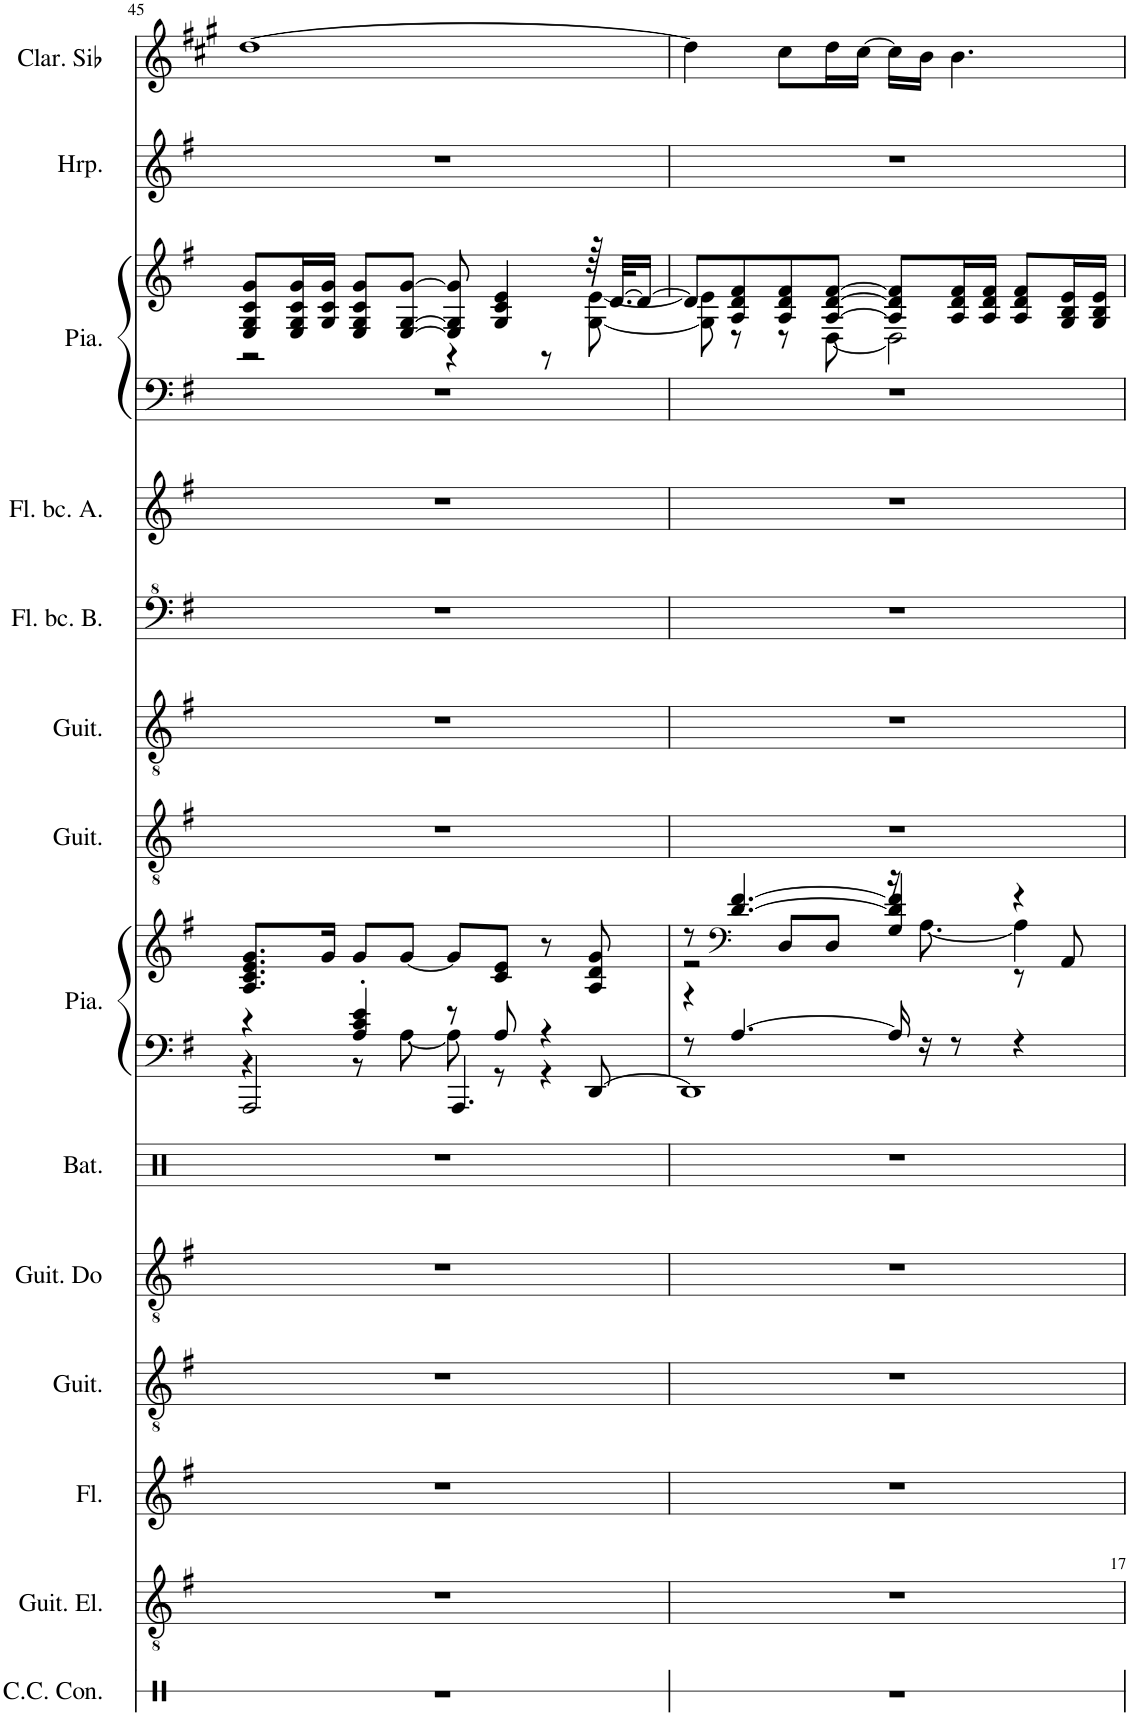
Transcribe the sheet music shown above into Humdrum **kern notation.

**kern	**kern	**kern	**kern	**kern	**kern	**kern	**kern	**kern	**kern	**kern	**kern	**kern	**kern	**kern	**kern
*part14	*part13	*part12	*part11	*part10	*part9	*part8	*part8	*part7	*part6	*part5	*part4	*part3	*part3	*part2	*part1
*staff16	*staff15	*staff14	*staff13	*staff12	*staff11	*staff10	*staff9	*staff8	*staff7	*staff6	*staff5	*staff4	*staff3	*staff2	*staff1
*I"Caisse claire de concert, Guitar Fret Noise	*I"Guitare électrique, Distortion Guitar	*I"Flûte	*I"Guitare acoustique, Acoustic Guitar (steel)	*I"Guitare Contra, Electric Guitar (muted)	*I"Batterie, Drums	*I"Piano	*	*I"Guitare acoustique, Acoustic Guitar (steel)	*I"Guitare acoustique, Electric Guitar (muted)	*I"Flûte à bec Basse, Recorder	*I"Flûte à bec Alto, Recorder	*I"Piano	*	*I"Harpe	*I"Clarinette en Sib
*I'C.C. Con.	*I'Guit. El.	*I'Fl.	*I'Guit.	*	*I'Bat.	*I'Pia.	*	*I'Guit.	*I'Guit.	*I'Fl. bc. B.	*I'Fl. bc. A.	*I'Pia.	*	*I'Hrp.	*I'Clar. Sib
!!LO:PB:g=z
*clefX	*clefGv2	*clefG2	*clefGv2	*clefGv2	*clefX	*clefG2	*clefF4	*clefGv2	*clefGv2	*clefF^4	*clefG2	*clefF4	*clefG2	*clefG2	*clefG2
*	*	*	*	*	*	*	*	*	*	*	*	*	*	*	*Trd1c2
*k[f#]	*k[f#]	*k[f#]	*k[f#]	*k[f#]	*k[]	*k[f#]	*k[f#]	*k[f#]	*k[f#]	*k[f#]	*k[f#]	*k[f#]	*k[f#]	*k[f#]	*k[f#c#g#]
*M4/4	*M4/4	*M4/4	*M4/4	*M4/4	*M4/4	*M4/4	*M4/4	*M4/4	*M4/4	*M4/4	*M4/4	*M4/4	*M4/4	*M4/4	*M4/4
=45	=45	=45	=45	=45	=45	=45	=45	=45	=45	=45	=45	=45	=45	=45	=45
*	*	*	*	*	*	*^	*	*	*	*	*	*	*^	*	*
*	*	*	*	*	*	*	*^	*	*	*	*	*	*	*	*	*	*
1r	1r	1r	1r	1r	1r	4r	4r	2AAA/	8.A/ 8.c/ 8.e/ 8.g/L	1r	1r	1r	1r	1r	8E/ 8G/ 8c/ 8g/L	2r	1r	[1dd
.	.	.	.	.	.	.	.	.	.	.	.	.	.	.	16E/ 16G/ 16c/ 16g/L	.	.	.
.	.	.	.	.	.	.	.	.	16g/Jk	.	.	.	.	.	16G/ 16c/ 16g/JJ	.	.	.
.	.	.	.	.	.	4A/' 4c/' 4e/'	8r	.	8g/L	.	.	.	.	.	8E/ 8G/ 8c/ 8g/L	.	.	.
.	.	.	.	.	.	.	[8A\	.	[8g/J	.	.	.	.	.	[8E/ [8G/ [8g/J	.	.	.
.	.	.	.	.	.	8r	8A\]	4.AAA/	8g/L]	.	.	.	.	.	8E/] 8G/] 8g/]	4r	.	.
.	.	.	.	.	.	8A/	8r	.	8c/ 8e/J	.	.	.	.	.	4G/ 4c/ 4e/	.	.	.
.	.	.	.	.	.	4r	4r	.	8r	.	.	.	.	.	.	8r	.	.
.	.	.	.	.	.	.	.	[8DD/	8A/ 8d/ 8g/	.	.	.	.	.	64r	[8G\ [8e\	.	.
.	.	.	.	.	.	.	.	.	.	.	.	.	.	.	[32.d/KLL	.	.	.
.	.	.	.	.	.	.	.	.	.	.	.	.	.	.	16d/JJ_	.	.	.
*	*	*	*	*	*	*	*v	*v	*	*	*	*	*	*	*	*	*	*
=46	=46	=46	=46	=46	=46	=46	=46	=46	=46	=46	=46	=46	=46	=46	=46	=46	=46
*	*	*	*	*	*	*	*	*^	*	*	*	*	*	*	*	*	*
*	*	*	*	*	*	*	*	*	*^	*	*	*	*	*	*	*	*	*
1r	1r	1r	1r	1r	1r	8r	1DD]	8r	2r	4r	1r	1r	1r	1r	1r	8d/L]	8G\] 8e\]	1r	4dd\]
*	*	*	*	*	*	*	*	*clefF4	*	*	*	*	*	*	*	*	*	*	*
.	.	.	.	.	.	[4.A/	.	[4.d/ [4.f#/	.	.	.	.	.	.	.	8A/ 8d/ 8f#/	8r	.	.
.	.	.	.	.	.	.	.	.	.	8D/L	.	.	.	.	.	8A/ 8d/ 8f#/	8r	.	8cc#\L
.	.	.	.	.	.	.	.	.	.	8D/J	.	.	.	.	.	[8A/ [8d/ [8f#/J	[8D\	.	16dd\L
.	.	.	.	.	.	.	.	.	.	.	.	.	.	.	.	.	.	.	[16cc#\JJ
.	.	.	.	.	.	16A/]	.	4d/] 4f#/]	16r	4G'/	.	.	.	.	.	8A/] 8d/] 8f#/]L	2D\]	.	16cc#\LL]
.	.	.	.	.	.	16r	.	.	[8.A\	.	.	.	.	.	.	.	.	.	16b\JJ
.	.	.	.	.	.	8r	.	.	.	.	.	.	.	.	.	16A/ 16d/ 16f#/L	.	.	4.b\
.	.	.	.	.	.	.	.	.	.	.	.	.	.	.	.	16A/ 16d/ 16f#/JJ	.	.	.
.	.	.	.	.	.	4r	.	4r	4A\]	8r	.	.	.	.	.	8A/ 8d/ 8f#/L	.	.	.
.	.	.	.	.	.	.	.	.	.	8AA/	.	.	.	.	.	16G/ 16B/ 16e/L	.	.	.
.	.	.	.	.	.	.	.	.	.	.	.	.	.	.	.	16G/ 16B/ 16e/JJ	.	.	.
*	*	*	*	*	*	*v	*v	*	*	*	*	*	*	*	*	*v	*v	*	*
*	*	*	*	*	*	*	*v	*v	*v	*	*	*	*	*	*	*	*
=	=	=	=	=	=	=	=	=	=	=	=	=	=	=	=
*-	*-	*-	*-	*-	*-	*-	*-	*-	*-	*-	*-	*-	*-	*-	*-
